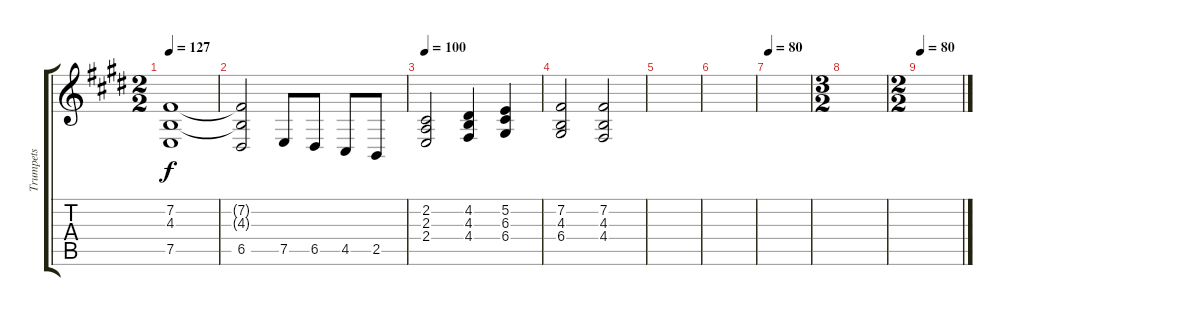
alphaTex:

\track ("Trumpets" "Trumpets") {instrument trumpet}
\staff {score tabs}
\tuning (E4 B3 G3 D3 A2 E2) {hide}
\ts (2 2)
\tempo 127
\clef g2
\ks e
(7.2 4.3 7.5).1{dy f} |
(7.2{t} 4.3{t} 6.5).2 7.5.8 6.5.8 4.5.8 2.5.8 |
\tempo 100
(2.2 2.3 2.4).2 (4.2 4.3 4.4).4 (5.2 6.3 6.4).4 |
(7.2 4.3 6.4).2 (7.2 4.3 4.4).2 |
|
|
\tempo 80
|
\ts (3 2)
|
\ts (2 2)
\tempo 80
